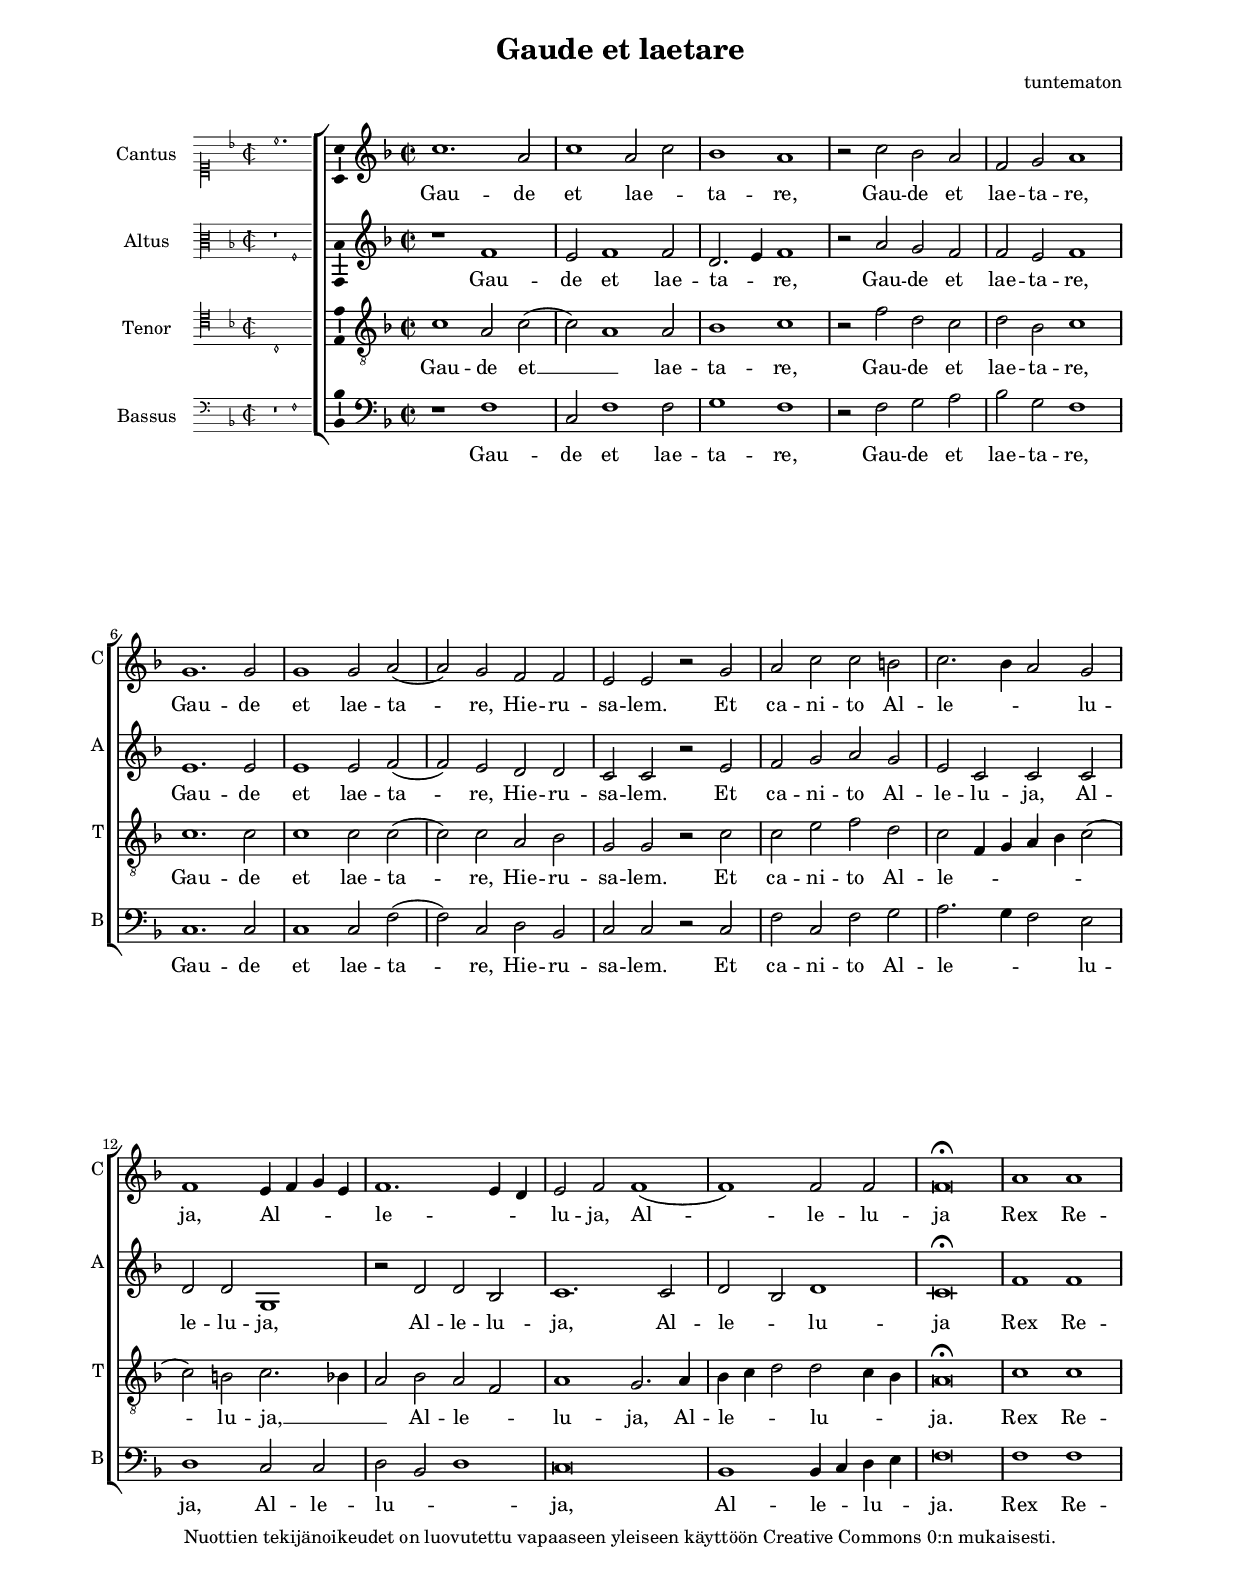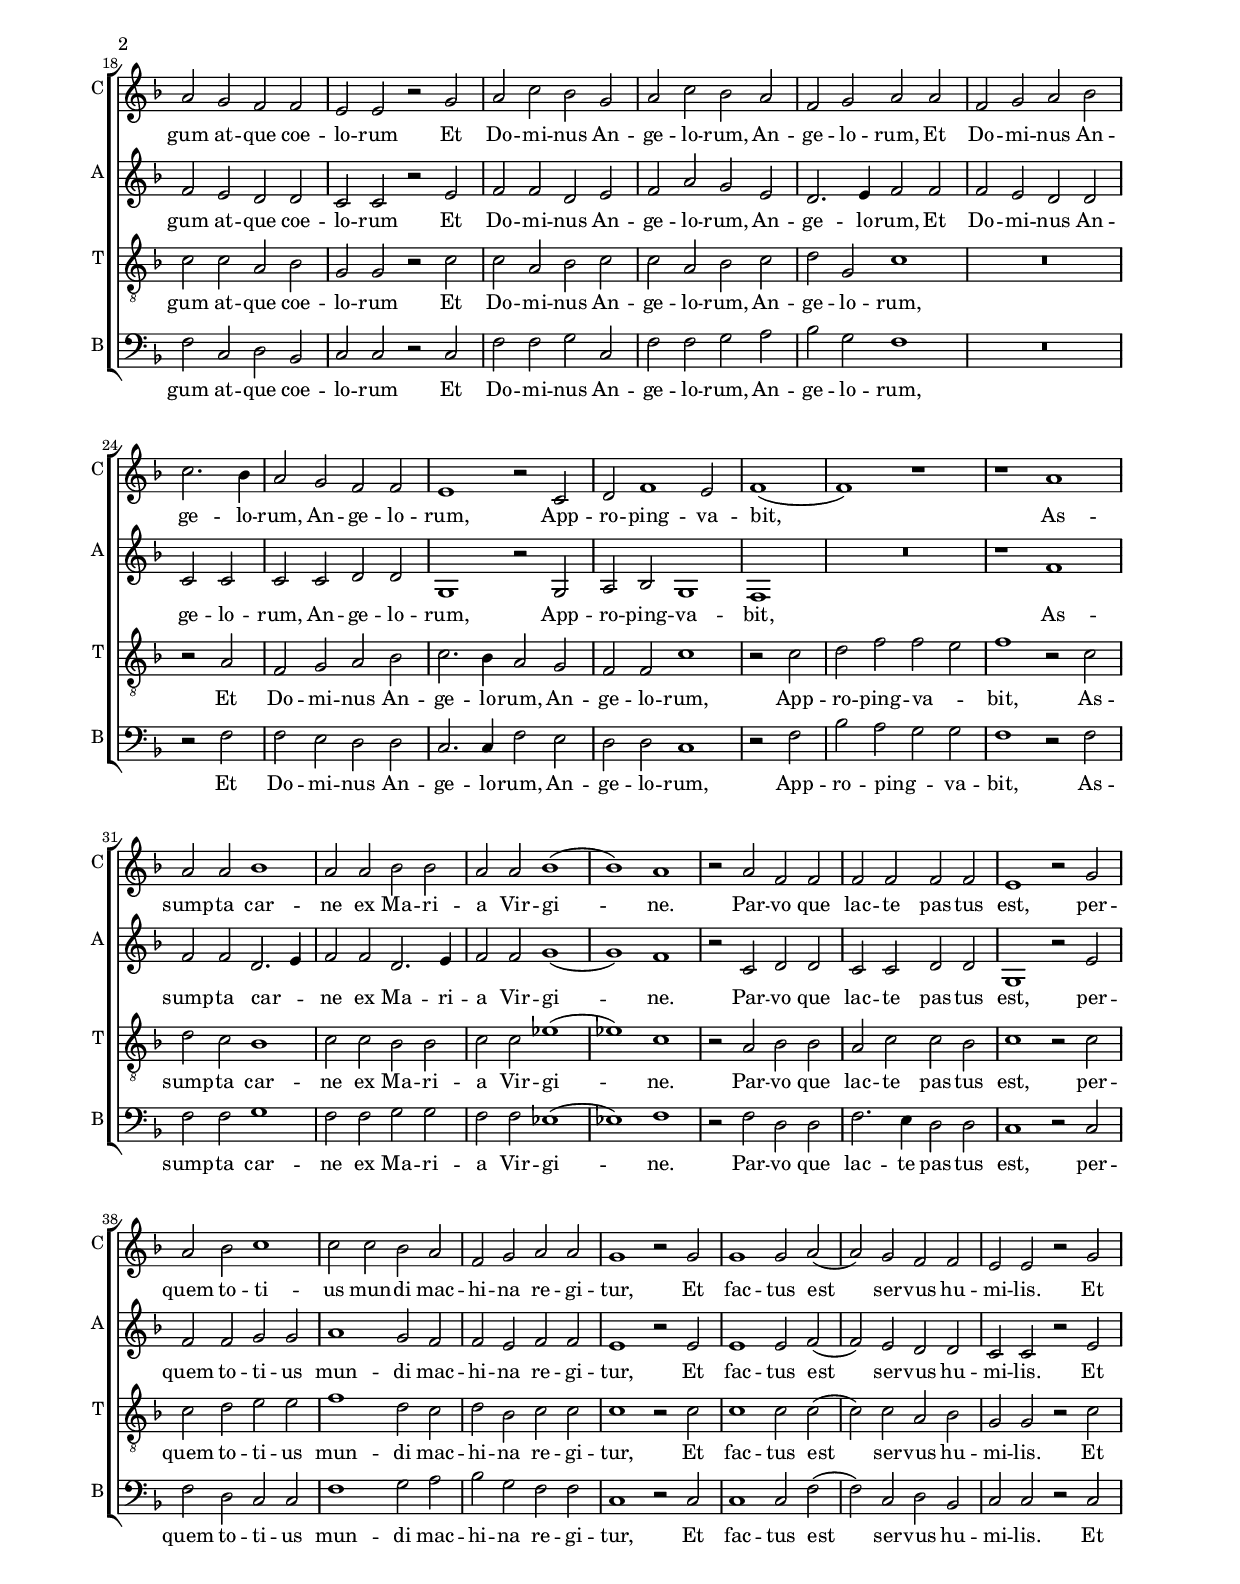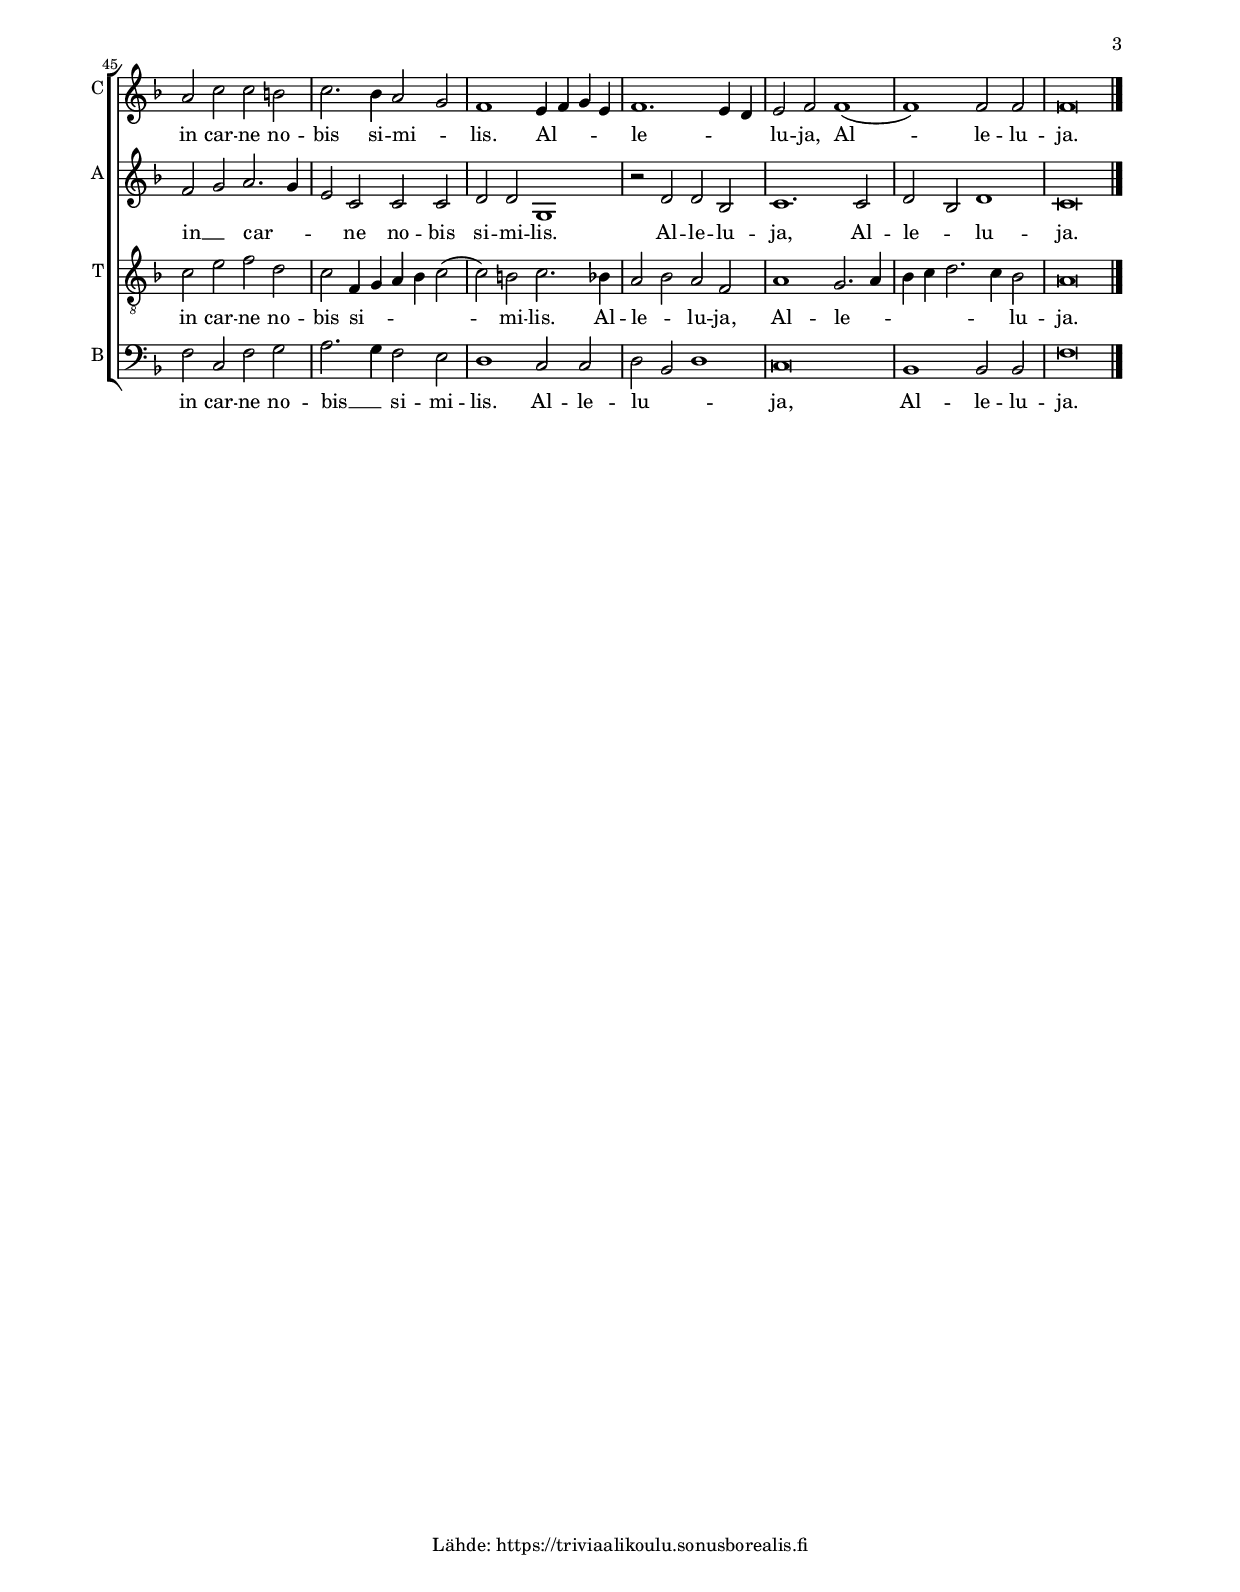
\version "2.19.80"
\include "suomi.ly"

\include "../paper-margins.ily"

#(set-global-staff-size 16)

global = {
%  \numericTimeSignature
  \time 2/2
%	\set Timing.measureLength = #(ly:make-moment 4/2)
%  \autoBeamOff
  \key f \major
  \set Staff.midiInstrument = #"voice oohs"
}


SopranoMusic = \relative c'' {
	\set Staff.instrumentName = #"Cantus"
	\set Staff.shortInstrumentName = "C"

	\incipit { \clef "mensural-c1" \key f \major \time 2/2 c''1. }

  \set Timing.measureLength = #(ly:make-moment 4/2)
	c1. a2 | c1 a2 c | b1 a | r2 c b a | f g a1 |
  g1. g2 | g1 g2 a( | a) g f f | e e r g | a c c h |
  c2. b4 a2 g | f1 e4 f g e | f1. e4 d | e2 f f1( | f) f2 f2 | f\breve\fermata |
% 2
  a1 a | a2 g f f | e e r g | a c b g |
  a c b a | f g a a | f g a b |
  \set Timing.measureLength = #(ly:make-moment 2/2)
  c2. b4 |
  \set Timing.measureLength = #(ly:make-moment 4/2)
  a2 g f f | e1 r2 c | d f1 e2 |
  \set Timing.measureLength = #(ly:make-moment 2/2)
  f1( |
  \set Timing.measureLength = #(ly:make-moment 4/2)
  f) r | r a | a2 a b1 | a2 a b b | a a b1( | b) a |
% 3
  r2 a f f | f f f f | e1 r2 g | a b c1 |
  c2 c b a | f g a a | g1 r2 g | g1 g2 a( | a) g f f | e e r g |
  a c c h | c2. b4 a2 g | f1  e4 f g e | f1. e4 d | e2 f f1( |
  f) f2 f | f\breve \bar "|."
}

stanzaOneLyrics = \lyricmode {
	Gau -- de et lae -- _ ta -- re, Gau -- de et lae -- ta -- re,
  Gau -- de et lae -- ta -- re, Hie -- ru -- sa -- lem.
  Et ca -- ni -- to Al -- le -- _ _ lu -- ja,
  Al -- _ _ _ le -- _ _  lu -- ja, Al -- le -- lu -- ja

  Rex Re -- gum at -- que coe -- lo -- rum
  Et Do -- mi -- nus An -- ge -- lo -- rum,
  An -- ge -- lo -- rum,
  Et Do -- mi -- nus An -- ge -- lo -- rum,
  An -- ge -- lo -- rum,
  App -- ro -- ping -- va -- bit,
  As -- sump -- ta car -- ne ex Ma -- ri -- a Vir -- gi -- ne.
  Par -- vo que lac -- te pas -- tus est,
  per -- quem to -- ti -- us mun -- di
  mac -- hi -- na re -- gi -- tur,

  Et fac -- tus est ser -- vus hu -- mi -- lis.
  Et in car -- ne no -- bis si -- mi -- _ lis.
  Al -- _ _ _ le -- _ _  lu -- ja,
  Al -- le -- lu -- ja.
}

stanzaOneLyricsAlto = \lyricmode {
	Gau -- de et lae -- ta -- re, Gau -- de et lae -- ta -- re,
  Gau -- de et lae -- ta -- re, Hie -- ru -- sa -- lem.
  Et ca -- ni -- to Al -- le -- lu -- ja, Al -- le -- lu -- ja,
  Al -- le -- lu -- ja, Al -- le -- _ lu -- ja

  Rex Re -- gum at -- que coe -- lo -- rum
  Et Do -- mi -- nus An -- ge -- lo -- rum,
  An -- ge -- lo -- rum,
  Et Do -- mi -- nus An -- ge -- lo -- rum,
  An -- ge -- lo -- rum,
  App -- ro -- ping -- va -- bit,

  As -- sump -- ta car -- _ ne ex Ma -- ri -- a Vir -- gi -- ne.
  Par -- vo que lac -- te pas -- tus est,
  per -- quem to -- ti -- us mun -- di
  mac -- hi -- na re -- gi -- tur,

  Et fac -- tus est ser -- vus hu -- mi -- lis.
  Et in __ _ car -- _ _ ne no -- bis si -- mi -- lis.
  Al -- le -- lu -- ja,
  Al -- le -- _ lu -- ja.
}

stanzaOneLyricsTenore = \lyricmode {
	Gau -- de et __ _ lae -- ta -- re, Gau -- de et lae -- ta -- re,
  Gau -- de et lae -- ta -- re, Hie -- ru -- sa -- lem.
  Et ca -- ni -- to Al -- le -- _ _ _ _ _ lu -- ja, __ _ _
  Al -- le -- _ lu -- ja,
  Al -- le -- _ _ lu -- _ _ ja.

  Rex Re -- gum at -- que coe -- lo -- rum
  Et Do -- mi -- nus An -- ge -- lo -- rum,
  An -- ge -- lo -- rum,
  Et Do -- mi -- nus An -- ge -- lo -- rum,
  An -- ge -- lo -- rum,
  App -- ro -- ping -- va -- _ bit,

  As -- sump -- ta car -- ne ex Ma -- ri -- a Vir -- gi -- ne.
  Par -- vo que lac -- te pas -- tus est,
  per -- quem to -- ti -- us mun -- di
  mac -- hi -- na re -- gi -- tur,

  Et fac -- tus est ser -- vus hu -- mi -- lis.
  Et in car -- ne no -- bis si -- _ _ _ _ mi -- lis.
  Al -- le -- _ lu -- ja,
  Al -- le -- _ _ _ _ _ lu -- ja.
}

stanzaOneLyricsBass = \lyricmode {
	Gau -- de et lae -- ta -- re, Gau -- de et lae -- ta -- re,
  Gau -- de et lae -- ta -- re, Hie -- ru -- sa -- lem.
  Et ca -- ni -- to Al -- le -- _ _ lu -- ja,
  Al -- le -- lu -- _ _ ja,
  Al -- le -- _ lu -- _ ja.

  Rex Re -- gum at -- que coe -- lo -- rum
  Et Do -- mi -- nus An -- ge -- lo -- rum,
  An -- ge -- lo -- rum,
  Et Do -- mi -- nus An -- ge -- lo -- rum,
  An -- ge -- lo -- rum,
  App -- ro -- ping -- _ va -- bit,

  As -- sump -- ta car -- ne ex Ma -- ri -- a Vir -- gi -- ne.
  Par -- vo que lac -- te pas -- tus est,
  per -- quem to -- ti -- us mun -- di
  mac -- hi -- na re -- gi -- tur,

  Et fac -- tus est ser -- vus hu -- mi -- lis.
  Et in car -- ne no -- bis __ _ si -- mi -- lis.
  Al -- le -- lu -- _ _ ja,
  Al -- le -- lu -- ja.
}

AltoMusic = \relative c' {
	\set Staff.instrumentName = #"Altus"
	\set Staff.shortInstrumentName = "A"

	\incipit { \clef "mensural-c3" \key f \major \time 2/2 r1 f }

  \set Timing.measureLength = #(ly:make-moment 4/2)
	r1 f | e2 f1 f2 | \omit Slur d2.( e4) f1 |
  r2 a g f | f e f1 |
  \undo \omit Slur
  e1. e2 | e1 e2 f( | f) e d d | c c r e | f g a g |
  e c c c | d d g,1 | r2 d' d b | c1. c2 |
  \undo \omit Slur d b d1 | c\breve\fermata |
% 2
  f1 f | f2 e d d | c c r e | f f d e |
  f a g e | d2. e4 f2 f | f e d d |
  \set Timing.measureLength = #(ly:make-moment 2/2)
  c c |
  \set Timing.measureLength = #(ly:make-moment 4/2)
  c c d d | g,1 r2 g | a b g1 |
  \set Timing.measureLength = #(ly:make-moment 2/2)
  f |
  \set Timing.measureLength = #(ly:make-moment 4/2)
  R\breve | r1 f' | f2 f d2. e4 | f2 f d2. e4 | f2 f g1( | g) f |
% 3
  r2 c d d | c c d d | g,1 r2 e'2 | f f g g |
  a1 g2 f | f e f f | e1 r2 e | e1 e2 f( | f) e d d | c c r e |
  f g a2. g4 | e2 c c c | d d g,1 | r2 d' d b c1. c2 |
  d b d1 | c\breve \bar "|."
}

TenoreMusic = \relative c' {
	\set Staff.instrumentName = #"Tenor"
	\set Staff.shortInstrumentName = "T"

	\incipit { \clef "mensural-c4" \key f \major \time 2/2 c1 }

	\clef "treble_8"
  \set Timing.measureLength = #(ly:make-moment 4/2)
	c1 a2 c( | c) a1 a2 | b1 c | r2 f d c | d b c1 |
  c1. c2 | c1 c2 c( | c) c a b | g g r c | c e f d |
  c f,4 g a b c2( | c) h c2. b4 | a2 b a f | a1 g2. a4 |
  b c d2 d c4 b | a\breve\fermata |
% 2
  c1 c | c2 c a b | g g r c | c a b c |
  c a b c | d g, c1 | R\breve |
  \set Timing.measureLength = #(ly:make-moment 2/2)
  r2 a |
  \set Timing.measureLength = #(ly:make-moment 4/2)
  f g a b | c2. b4 a2 g | f f c'1 |
  \set Timing.measureLength = #(ly:make-moment 2/2)
  r2 c |
  \set Timing.measureLength = #(ly:make-moment 4/2)
  d f f e | f1 r2 c | d c b1 | c2 c b b | c c es1( | es) c |
% 3
  r2 a b b | a c c b | c1 r2 c | c d e e |
  f1 d2 c | d b c c | c1 r2 c | c1 c2 c( | c) c a b | g g r c |
  c e f d | c f,4 g a b c2( | c) h c2. b4 | a2 b a f |
  a1 g2. a4 | b c d2. c4 b2 | a\breve \bar "|."
}

BassMusic = \relative c {
	\set Staff.instrumentName = #"Bassus"
	\set Staff.shortInstrumentName = "B"

	\incipit { \clef "mensural-f" \key f \major \time 2/2 r1 f }

	\clef bass
  \set Timing.measureLength = #(ly:make-moment 4/2)
	r1 f | c2 f1 f2 | g1 f | r2 f g a | b g f1 |
  c1. c2 | c1 c2 f( | f) c d b | c c r c | f c f g |
  a2. g4 f2 e | d1 c2 c | d b d1 | c\breve | b1 b4 c d e | f\breve |
% 2
  f1 f | f2 c d b | c c r c | f f g c, | f f g a | b g f1 | R\breve |
  \set Timing.measureLength = #(ly:make-moment 2/2)
  r2 f |
  \set Timing.measureLength = #(ly:make-moment 4/2)
  f e d d | c2. c4 f2 e | d d c1 |
  \set Timing.measureLength = #(ly:make-moment 2/2)
  r2 f |
  \set Timing.measureLength = #(ly:make-moment 4/2)
  b a g g | f1 r2 f | f f g1 | f2 f g g | f f es1( | es) f |
% 3
  r2 f d d | f2. e4 d2 d | c1 r2 c | f d c c |
  f1 g2 a | b g f f | c1 r2 c | c1 c2 f( | f) c d b | c c r c |
  f c f g | a2. g4 f2 e | d1 c2 c | d b d1 | c\breve |
  b1 b2 b | f'\breve \bar "|."
}


\header {
  title = "Gaude et laetare"
%  subtitle = ""
  composer = "tuntematon"
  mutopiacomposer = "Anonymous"
%  instrument = "Voice (SATB)"
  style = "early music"
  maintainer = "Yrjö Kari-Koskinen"
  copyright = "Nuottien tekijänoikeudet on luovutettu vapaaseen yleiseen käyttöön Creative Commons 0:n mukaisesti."
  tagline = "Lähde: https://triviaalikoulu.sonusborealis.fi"
}

\score {
  \new ChoirStaff <<
    \new Staff <<
      \new Voice = "Soprano" {
		    \global
        \SopranoMusic
      }
     \new Lyrics \lyricsto "Soprano" {
       \stanzaOneLyrics
     }
    >>
    \new Staff <<
      \new Voice = "Alto" {
        \global
        \AltoMusic
      }
     \new Lyrics \lyricsto "Alto" {
       \stanzaOneLyricsAlto
     }
    >>
    \new Staff <<
      \new Voice = "Tenore" {
        \global
        \TenoreMusic
      }
      \new Lyrics \lyricsto "Tenore" {
       \stanzaOneLyricsTenore
      }
    >>
    \new Staff <<
      \new Voice = "Bass" {
        \global
        \BassMusic
      }
      \new Lyrics \lyricsto "Bass" {
       \stanzaOneLyricsBass
      }
    >>
  >>
  \layout {
    \context {
      \Voice
      \consists "Ambitus_engraver"
    }
    indent = 3.5\cm
    incipit-width = 2\cm
    \context {
     \Staff \RemoveEmptyStaves
   }
    \context {
     \Score
     \override VerticalAxisGroup.remove-first = ##t
    }
  }
}
